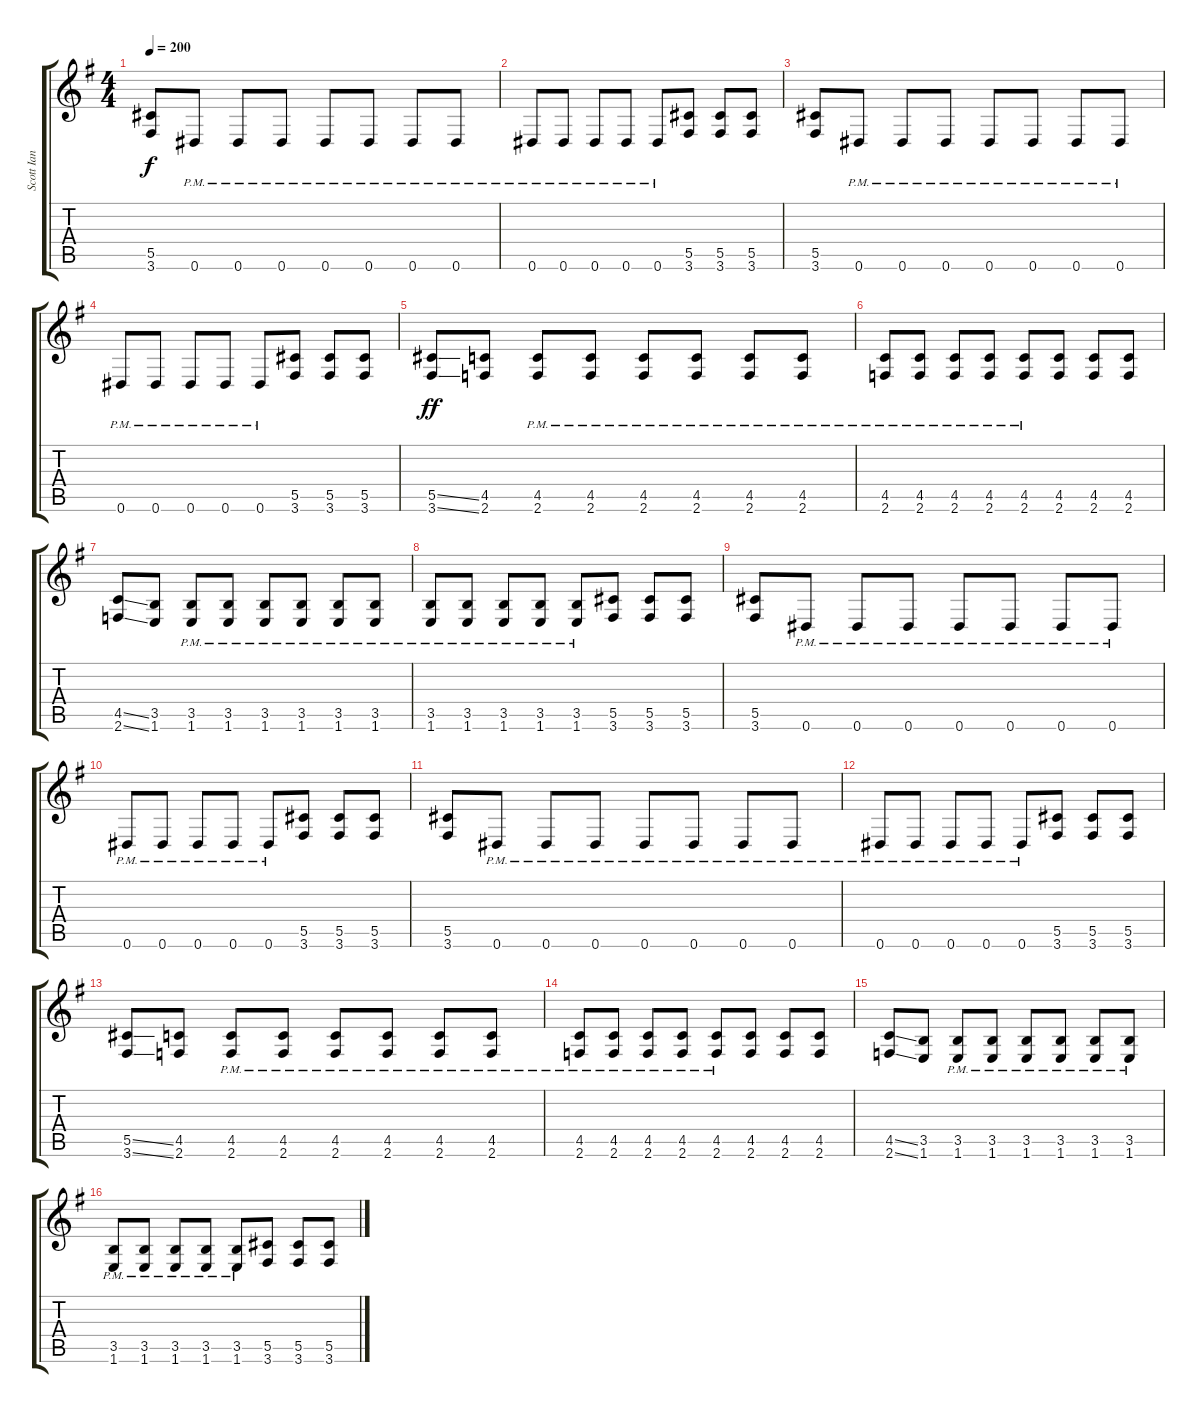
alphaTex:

\track ("Scott Ian" "Scott Ian") {instrument distortionguitar}
\staff {score tabs}
\tuning (Eb4 Bb3 Gb3 Db3 Ab2 Eb2) {hide}
\ts (4 4)
\tempo 200
\clef g2
\ks g
(5.5 3.6).8{dy f} 0.6{pm}.8 0.6{pm}.8 0.6{pm}.8 0.6{pm}.8 0.6{pm}.8 0.6{pm}.8 0.6{pm}.8 |
0.6{pm}.8 0.6{pm}.8 0.6{pm}.8 0.6{pm}.8 0.6{pm}.8 (5.5 3.6).8 (5.5 3.6).8 (5.5 3.6).8 |
(5.5 3.6).8 0.6{pm}.8 0.6{pm}.8 0.6{pm}.8 0.6{pm}.8 0.6{pm}.8 0.6{pm}.8 0.6{pm}.8 |
0.6{pm}.8 0.6{pm}.8 0.6{pm}.8 0.6{pm}.8 0.6{pm}.8 (5.5 3.6).8 (5.5 3.6).8 (5.5 3.6).8 |
(5.5{ss} 3.6{ss}).8{dy ff} (4.5 2.6).8 (4.5{pm} 2.6{pm}).8 (4.5{pm} 2.6{pm}).8 (4.5{pm} 2.6{pm}).8 (4.5{pm} 2.6{pm}).8 (4.5{pm} 2.6{pm}).8 (4.5{pm} 2.6{pm}).8 |
(4.5{pm} 2.6{pm}).8 (4.5{pm} 2.6{pm}).8 (4.5{pm} 2.6{pm}).8 (4.5{pm} 2.6{pm}).8 (4.5{pm} 2.6{pm}).8 (4.5 2.6).8 (4.5 2.6).8 (4.5 2.6).8 |
(4.5{ss} 2.6{ss}).8 (3.5 1.6).8 (3.5{pm} 1.6{pm}).8 (3.5{pm} 1.6{pm}).8 (3.5{pm} 1.6{pm}).8 (3.5{pm} 1.6{pm}).8 (3.5{pm} 1.6{pm}).8 (3.5{pm} 1.6{pm}).8 |
(3.5{pm} 1.6{pm}).8 (3.5{pm} 1.6{pm}).8 (3.5{pm} 1.6{pm}).8 (3.5{pm} 1.6{pm}).8 (3.5{pm} 1.6{pm}).8 (5.5 3.6).8 (5.5 3.6).8 (5.5 3.6).8 |
(5.5 3.6).8 0.6{pm}.8 0.6{pm}.8 0.6{pm}.8 0.6{pm}.8 0.6{pm}.8 0.6{pm}.8 0.6{pm}.8 |
0.6{pm}.8 0.6{pm}.8 0.6{pm}.8 0.6{pm}.8 0.6{pm}.8 (5.5 3.6).8 (5.5 3.6).8 (5.5 3.6).8 |
(5.5 3.6).8 0.6{pm}.8 0.6{pm}.8 0.6{pm}.8 0.6{pm}.8 0.6{pm}.8 0.6{pm}.8 0.6{pm}.8 |
0.6{pm}.8 0.6{pm}.8 0.6{pm}.8 0.6{pm}.8 0.6{pm}.8 (5.5 3.6).8 (5.5 3.6).8 (5.5 3.6).8 |
(5.5{ss} 3.6{ss}).8 (4.5 2.6).8 (4.5{pm} 2.6{pm}).8 (4.5{pm} 2.6{pm}).8 (4.5{pm} 2.6{pm}).8 (4.5{pm} 2.6{pm}).8 (4.5{pm} 2.6{pm}).8 (4.5{pm} 2.6{pm}).8 |
(4.5{pm} 2.6{pm}).8 (4.5{pm} 2.6{pm}).8 (4.5{pm} 2.6{pm}).8 (4.5{pm} 2.6{pm}).8 (4.5{pm} 2.6{pm}).8 (4.5 2.6).8 (4.5 2.6).8 (4.5 2.6).8 |
(4.5{ss} 2.6{ss}).8 (3.5 1.6).8 (3.5{pm} 1.6{pm}).8 (3.5{pm} 1.6{pm}).8 (3.5{pm} 1.6{pm}).8 (3.5{pm} 1.6{pm}).8 (3.5{pm} 1.6{pm}).8 (3.5{pm} 1.6{pm}).8 |
(3.5{pm} 1.6{pm}).8 (3.5{pm} 1.6{pm}).8 (3.5{pm} 1.6{pm}).8 (3.5{pm} 1.6{pm}).8 (3.5{pm} 1.6{pm}).8 (5.5 3.6).8 (5.5 3.6).8 (5.5 3.6).8
